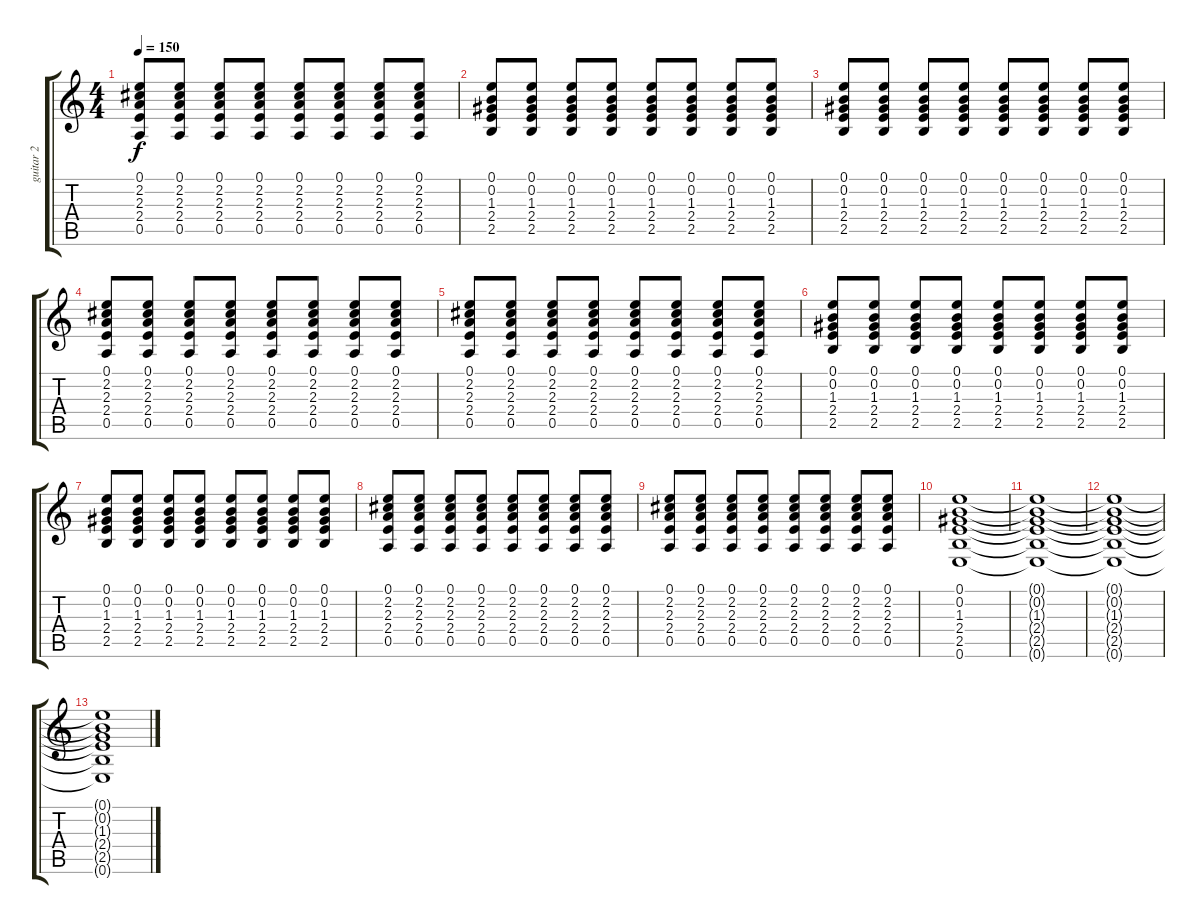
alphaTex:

\track ("guitar 2" "guitar 2") {instrument electricguitarclean}
\staff {score tabs}
\tuning (E4 B3 G3 D3 A2 E2) {hide}
\ts (4 4)
\tempo 150
\clef g2
\ks c
(0.1 2.2 2.3 2.4 0.5).8{dy f} (0.1 2.2 2.3 2.4 0.5).8 (0.1 2.2 2.3 2.4 0.5).8 (0.1 2.2 2.3 2.4 0.5).8 (0.1 2.2 2.3 2.4 0.5).8 (0.1 2.2 2.3 2.4 0.5).8 (0.1 2.2 2.3 2.4 0.5).8 (0.1 2.2 2.3 2.4 0.5).8 |
(0.1 0.2 1.3 2.4 2.5).8 (0.1 0.2 1.3 2.4 2.5).8 (0.1 0.2 1.3 2.4 2.5).8 (0.1 0.2 1.3 2.4 2.5).8 (0.1 0.2 1.3 2.4 2.5).8 (0.1 0.2 1.3 2.4 2.5).8 (0.1 0.2 1.3 2.4 2.5).8 (0.1 0.2 1.3 2.4 2.5).8 |
(0.1 0.2 1.3 2.4 2.5).8 (0.1 0.2 1.3 2.4 2.5).8 (0.1 0.2 1.3 2.4 2.5).8 (0.1 0.2 1.3 2.4 2.5).8 (0.1 0.2 1.3 2.4 2.5).8 (0.1 0.2 1.3 2.4 2.5).8 (0.1 0.2 1.3 2.4 2.5).8 (0.1 0.2 1.3 2.4 2.5).8 |
(0.1 2.2 2.3 2.4 0.5).8 (0.1 2.2 2.3 2.4 0.5).8 (0.1 2.2 2.3 2.4 0.5).8 (0.1 2.2 2.3 2.4 0.5).8 (0.1 2.2 2.3 2.4 0.5).8 (0.1 2.2 2.3 2.4 0.5).8 (0.1 2.2 2.3 2.4 0.5).8 (0.1 2.2 2.3 2.4 0.5).8 |
(0.1 2.2 2.3 2.4 0.5).8 (0.1 2.2 2.3 2.4 0.5).8 (0.1 2.2 2.3 2.4 0.5).8 (0.1 2.2 2.3 2.4 0.5).8 (0.1 2.2 2.3 2.4 0.5).8 (0.1 2.2 2.3 2.4 0.5).8 (0.1 2.2 2.3 2.4 0.5).8 (0.1 2.2 2.3 2.4 0.5).8 |
(0.1 0.2 1.3 2.4 2.5).8 (0.1 0.2 1.3 2.4 2.5).8 (0.1 0.2 1.3 2.4 2.5).8 (0.1 0.2 1.3 2.4 2.5).8 (0.1 0.2 1.3 2.4 2.5).8 (0.1 0.2 1.3 2.4 2.5).8 (0.1 0.2 1.3 2.4 2.5).8 (0.1 0.2 1.3 2.4 2.5).8 |
(0.1 0.2 1.3 2.4 2.5).8 (0.1 0.2 1.3 2.4 2.5).8 (0.1 0.2 1.3 2.4 2.5).8 (0.1 0.2 1.3 2.4 2.5).8 (0.1 0.2 1.3 2.4 2.5).8 (0.1 0.2 1.3 2.4 2.5).8 (0.1 0.2 1.3 2.4 2.5).8 (0.1 0.2 1.3 2.4 2.5).8 |
(0.1 2.2 2.3 2.4 0.5).8 (0.1 2.2 2.3 2.4 0.5).8 (0.1 2.2 2.3 2.4 0.5).8 (0.1 2.2 2.3 2.4 0.5).8 (0.1 2.2 2.3 2.4 0.5).8 (0.1 2.2 2.3 2.4 0.5).8 (0.1 2.2 2.3 2.4 0.5).8 (0.1 2.2 2.3 2.4 0.5).8 |
(0.1 2.2 2.3 2.4 0.5).8 (0.1 2.2 2.3 2.4 0.5).8 (0.1 2.2 2.3 2.4 0.5).8 (0.1 2.2 2.3 2.4 0.5).8 (0.1 2.2 2.3 2.4 0.5).8 (0.1 2.2 2.3 2.4 0.5).8 (0.1 2.2 2.3 2.4 0.5).8 (0.1 2.2 2.3 2.4 0.5).8 |
(0.1 0.2 1.3 2.4 2.5 0.6).1 |
(0.1{t} 0.2{t} 1.3{t} 2.4{t} 2.5{t} 0.6{t}).1 |
(0.1{t} 0.2{t} 1.3{t} 2.4{t} 2.5{t} 0.6{t}).1 |
(0.1{t} 0.2{t} 1.3{t} 2.4{t} 2.5{t} 0.6{t}).1
